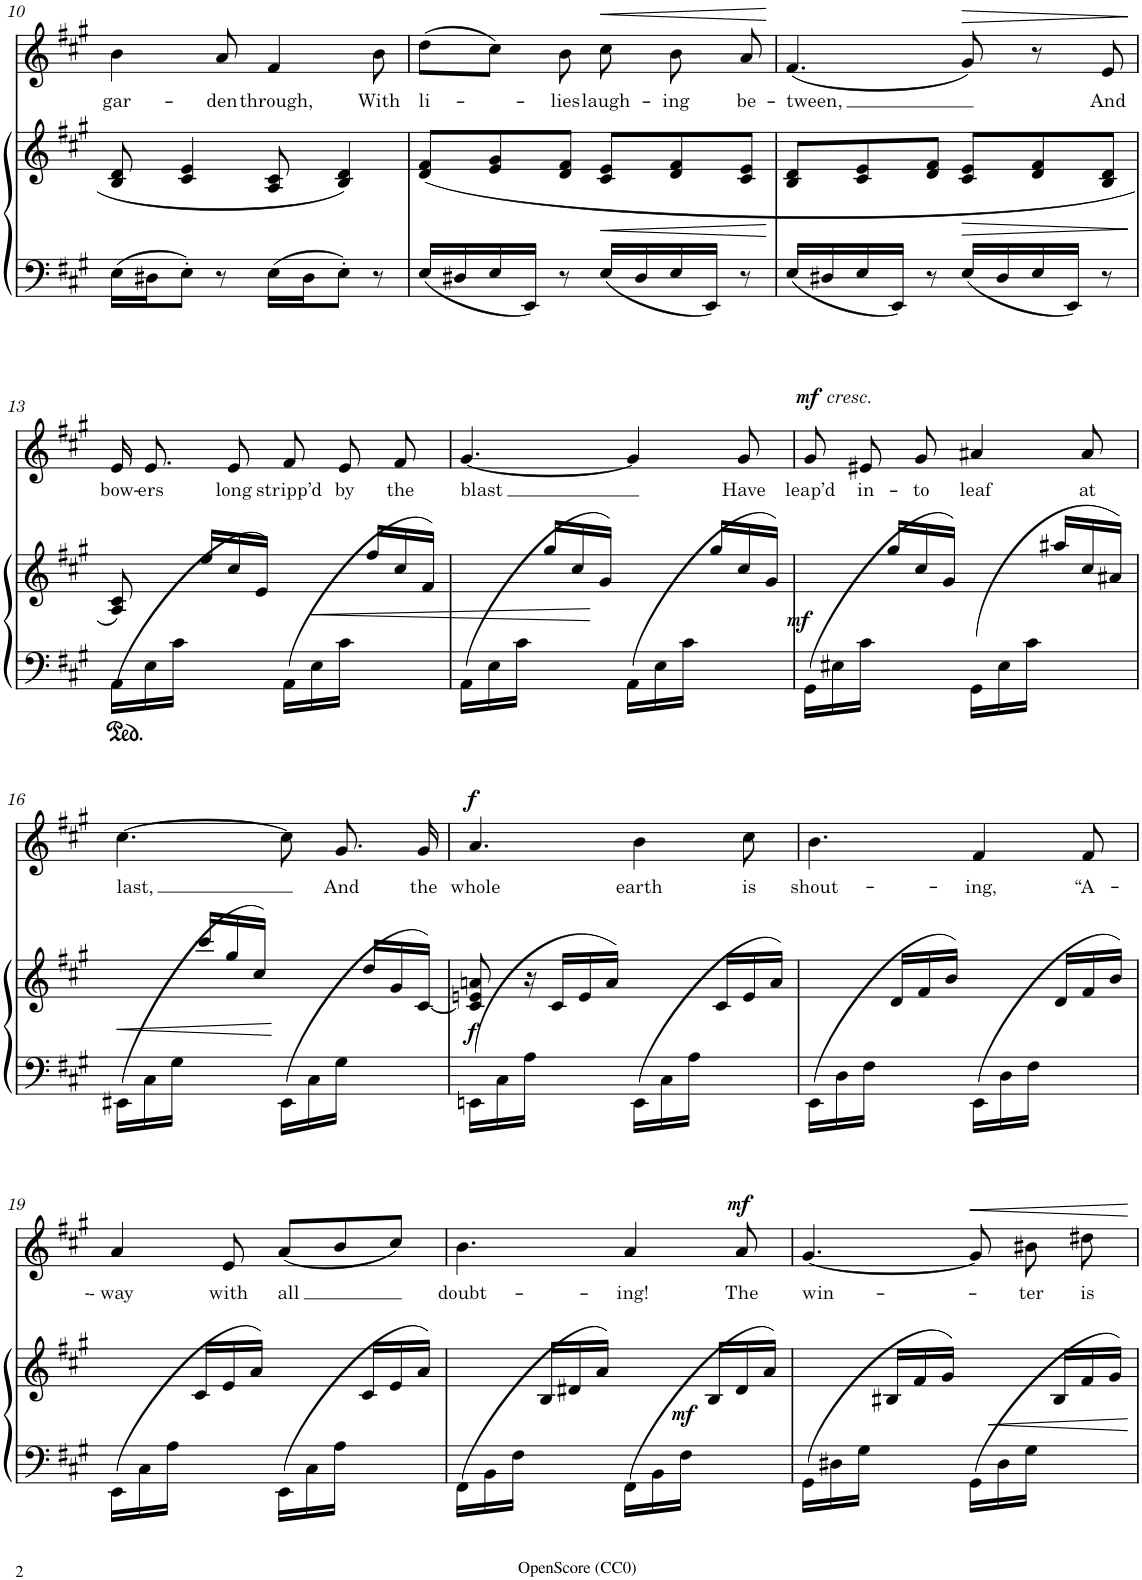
**kern	**kern	**dynam	**kern	**text	**dynam
*part2	*part2	*part2	*part1	*part1	*part1
*staff3	*staff2	*staff2/3	*staff1	*staff1	*staff1
*I"Piano	*	*	*I"Voice	*	*
*I'Pno	*	*	*	*	*
!!LO:PB:g=z
*clefF4	*clefG2	*	*clefG2	*	*
*k[f#c#g#]	*k[f#c#g#]	*	*k[f#c#g#]	*	*
*M6/8	*M6/8	*	*M6/8	*	*
=10	=10	=10	=10	=10	=10
!	!	!	!	!LO:LY:b	!
16E\LL	8B/ 8d/	.	4b\	gar-	.
16D#X\J	.	.	.	.	.
8E'\J	4c#/ 4e/	.	.	.	.
!	!	!	!	!LO:LY:b	!
8r	.	.	8a/	-den	.
!	!	!	!	!LO:LY:b	!
16E\LL	8A/ 8c#/	.	4f#/	through,	.
16D#\J	.	.	.	.	.
8E'\J	4B/ 4d/	.	.	.	.
!	!	!	!	!LO:LY:b	!
8r	.	.	8b\	With	.
=11	=11	=11	=11	=11	=11
!	!	!	!	!LO:LY:b	!
16E/LL	(<8d/ 8f#/L	.	(8dd\L	li-	.
16D#X/	.	.	.	.	.
16E/	8e/ 8g#/	.	8cc#\J)	.	.
16EE/JJ	.	.	.	.	.
!	!	!	!	!LO:LY:b	!
8r	8d/ 8f#/J	.	8b\	-lies	.
!	!	!LO:HP:b	!	!LO:LY:b	!LO:HP:b
16E/LL	8c#/ 8e/L	<	8cc#\	laugh-	<
16D#/	.	.	.	.	.
!	!	!	!	!LO:LY:b	!
16E/	8d/ 8f#/	.	8b\	-ing	.
16EE/JJ	.	.	.	.	.
!	!	!	!	!LO:LY:b	!
8r	8c#/ 8e/J	.	8a/	be-	.
.	.	[	.	.	[
=12	=12	=12	=12	=12	=12
!	!	!	!	!LO:LY:b	!
16E/LL	8B/ 8d/L	.	(4.f#/	-tween,	.
16D#X/	.	.	.	.	.
16E/	8c#/ 8e/	.	.	.	.
16EE/JJ	.	.	.	.	.
8r	8d/ 8f#/J	.	.	.	.
!	!	!LO:HP:b	!	!	!LO:HP:b
16E/LL	8c#/ 8e/L	>	8g#/)	.	>
16D#/	.	.	.	.	.
16E/	8d/ 8f#/	.	8r	.	.
16EE/JJ	.	.	.	.	.
!	!	!	!	!LO:LY:b	!
8r	8B/ 8d/J	.	8e/	And	.
.	.	]	.	.	]
!!LO:LB:g=z
=13	=13	=13	=13	=13	=13
*ped	*	*	*	*	*
*	*^	*	*	*	*
!	!	!	!	!	!LO:LY:b	!
(16AA\LL	8A/ 8c#/)	8.ryy	.	16e/	bow-	.
!	!	!	!	!	!LO:LY:b	!
16E\	.	.	.	8.e/	-ers	.
16c#\JJ	8ryy	.	.	.	.	.
8.ryy	.	16ee/LL	.	.	.	.
!	!	!	!	!	!LO:LY:b	!
.	8ryy	16cc#/	.	8e/	long	.
.	.	16e/JJ)	.	.	.	.
!	!	!	!	!	!LO:LY:b	!
(16AA\LL	4ryy	8.ryy	.	8f#/	stripp’d	.
!	!	!	!LO:HP:b=2	!	!	!
16E\	.	.	<	.	.	.
!	!	!	!	!	!LO:LY:b	!
16c#\JJ	.	.	.	8e/	by	.
8.ryy	.	16ff#/LL	.	.	.	.
!	!	!	!	!	!LO:LY:b	!
.	8ryy	16cc#/	.	8f#/	the	.
.	.	16f#/JJ)	.	.	.	.
=14	=14	=14	=14	=14	=14	=14
*	*Xped	*	*	*	*	*
!	!	!	!	!	!LO:LY:b	!
(16AA\LL	2.ryy	8.ryy	.	[4.g#/	blast	.
16E\	.	.	.	.	.	.
16c#\JJ	.	.	.	.	.	.
8.ryy	.	16gg#/LL	.	.	.	.
.	.	16cc#/	.	.	.	.
.	.	16g#/JJ)	[	.	.	.
(16AA\LL	.	8.ryy	.	4g#/]	.	.
16E\	.	.	.	.	.	.
16c#\JJ	.	.	.	.	.	.
8.ryy	.	16gg#/LL	.	.	.	.
!	!	!	!	!	!LO:LY:b	!
.	.	16cc#/	.	8g#/	Have	.
.	.	16g#/JJ)	.	.	.	.
=15	=15	=15	=15	=15	=15	=15
!	!	!	!	!LO:TX:a:i:t=cresc.	!	!
!	!	!	!LO:DY:a=2	!	!LO:LY:b	!LO:DY:a
(16GG#\LL	2.ryy	8.ryy	mf	8g#/	leap’d	mf
16E#X\	.	.	.	.	.	.
!	!	!	!	!	!LO:LY:b	!
16c#\JJ	.	.	.	8e#X/	in-	.
8.ryy	.	16gg#/LL	.	.	.	.
!	!	!	!	!	!LO:LY:b	!
.	.	16cc#/	.	8g#/	-to	.
.	.	16g#/JJ)	.	.	.	.
!	!	!	!	!	!LO:LY:b	!
(16GG#\LL	.	8.ryy	.	4a#X/	leaf	.
16E#\	.	.	.	.	.	.
16c#\JJ	.	.	.	.	.	.
8.ryy	.	16aa#X/LL	.	.	.	.
!	!	!	!	!	!LO:LY:b	!
.	.	16cc#/	.	8a#/	at	.
.	.	16a#X/JJ)	.	.	.	.
!!LO:LB:g=z
=16	=16	=16	=16	=16	=16	=16
!	!	!	!LO:HP:b=2	!	!LO:LY:b	!
(16EE#X\LL	2.ryy	8.ryy	<	[4.cc#\	last,	.
16C#\	.	.	.	.	.	.
16G#\JJ	.	.	.	.	.	.
8.ryy	.	16ccc#/LL	.	.	.	.
.	.	16gg#/	.	.	.	.
.	.	16cc#/JJ)	.	.	.	.
(16EE#\LL	.	8.ryy	[	8cc#\]	.	.
16C#\	.	.	.	.	.	.
!	!	!	!	!	!LO:LY:b	!
16G#\JJ	.	.	.	8.g#/	And	.
8.ryy	.	16dd/LL	.	.	.	.
.	.	16g#/	.	.	.	.
!	!	!	!	!	!LO:LY:b	!
.	.	[16c#/JJ)	.	16g#/	the	.
=17	=17	=17	=17	=17	=17	=17
!	!	!	!LO:DY:b	!	!LO:LY:b	!LO:DY:a
(16EEn\LL	8c#/] 8en/ 8an/	8.ryy	f	4.a/	whole	f
16C#\	.	.	.	.	.	.
16A\JJ	16r	.	.	.	.	.
8.ryy	16ryy	16c#/LL	.	.	.	.
.	8ryy	16e/	.	.	.	.
.	.	16a/JJ)	.	.	.	.
!	!	!	!	!	!LO:LY:b	!
(16EE\LL	4ryy	8.ryy	.	4b\	earth	.
16C#\	.	.	.	.	.	.
16A\JJ	.	.	.	.	.	.
8.ryy	.	16c#/LL	.	.	.	.
!	!	!	!	!	!LO:LY:b	!
.	8ryy	16e/	.	8cc#\	is	.
.	.	16a/JJ)	.	.	.	.
=18	=18	=18	=18	=18	=18	=18
!	!	!	!	!	!LO:LY:b	!
(16EE\LL	2.ryy	8.ryy	.	4.b\	shout-	.
16D\	.	.	.	.	.	.
16F#\JJ	.	.	.	.	.	.
8.ryy	.	16d/LL	.	.	.	.
.	.	16f#/	.	.	.	.
.	.	16b/JJ)	.	.	.	.
!	!	!	!	!	!LO:LY:b	!
(16EE\LL	.	8.ryy	.	4f#/	-ing,	.
16D\	.	.	.	.	.	.
16F#\JJ	.	.	.	.	.	.
8.ryy	.	16d/LL	.	.	.	.
!	!	!	!	!	!LO:LY:b	!
.	.	16f#/	.	8f#/	“A-	.
.	.	16b/JJ)	.	.	.	.
!!LO:LB:g=z
=19	=19	=19	=19	=19	=19	=19
!	!	!	!	!	!LO:LY:b	!
(16EE\LL	2.ryy	8.ryy	.	4a/	-- way	.
16C#\	.	.	.	.	.	.
16A\JJ	.	.	.	.	.	.
8.ryy	.	16c#/LL	.	.	.	.
!	!	!	!	!	!LO:LY:b	!
.	.	16e/	.	8e/	with	.
.	.	16a/JJ)	.	.	.	.
!	!	!	!	!	!LO:LY:b	!
(16EE\LL	.	8.ryy	.	(8a/L	all	.
16C#\	.	.	.	.	.	.
16A\JJ	.	.	.	8b/	.	.
8.ryy	.	16c#/LL	.	.	.	.
.	.	16e/	.	8cc#/J)	.	.
.	.	16a/JJ)	.	.	.	.
=20	=20	=20	=20	=20	=20	=20
!	!	!	!	!	!LO:LY:b	!
(16FF#\LL	2.ryy	8.ryy	.	4.b\	doubt-	.
16BB\	.	.	.	.	.	.
16F#\JJ	.	.	.	.	.	.
8.ryy	.	16B/LL	.	.	.	.
.	.	16d#X/	.	.	.	.
.	.	16a/JJ)	.	.	.	.
!	!	!	!	!	!LO:LY:b	!
(16FF#\LL	.	8.ryy	.	4a/	-ing!	.
16BB\	.	.	.	.	.	.
!	!	!	!LO:DY:a=2	!	!	!
16F#\JJ	.	.	mf	.	.	.
8.ryy	.	16B/LL	.	.	.	.
!	!	!	!	!	!LO:LY:b	!LO:DY:a
.	.	16d#/	.	8a/	The	mf
.	.	16a/JJ)	.	.	.	.
=21	=21	=21	=21	=21	=21	=21
!	!	!	!	!	!LO:LY:b	!
(16GG#\LL	2.ryy	8.ryy	.	[4.g#/	win-	.
16D#X\	.	.	.	.	.	.
16G#\JJ	.	.	.	.	.	.
8.ryy	.	16B#X/LL	.	.	.	.
.	.	16f#/	.	.	.	.
.	.	16g#/JJ)	.	.	.	.
!	!	!	!	!	!	!LO:HP:b
(16GG#\LL	.	8.ryy	.	8g#/]	.	<
!	!	!	!LO:HP:b=2	!	!	!
16D#\	.	.	<	.	.	.
!	!	!	!	!	!LO:LY:b	!
16G#\JJ	.	.	.	8b#X\	-ter	.
8.ryy	.	16B#/LL	.	.	.	.
!	!	!	!	!	!LO:LY:b	!
.	.	16f#/	.	8dd#X\	is	.
.	.	16g#/JJ)	.	.	.	.
*	*v	*v	*	*	*	*
.	.	[	.	.	[
=	=	=	=	=	=
*-	*-	*-	*-	*-	*-
